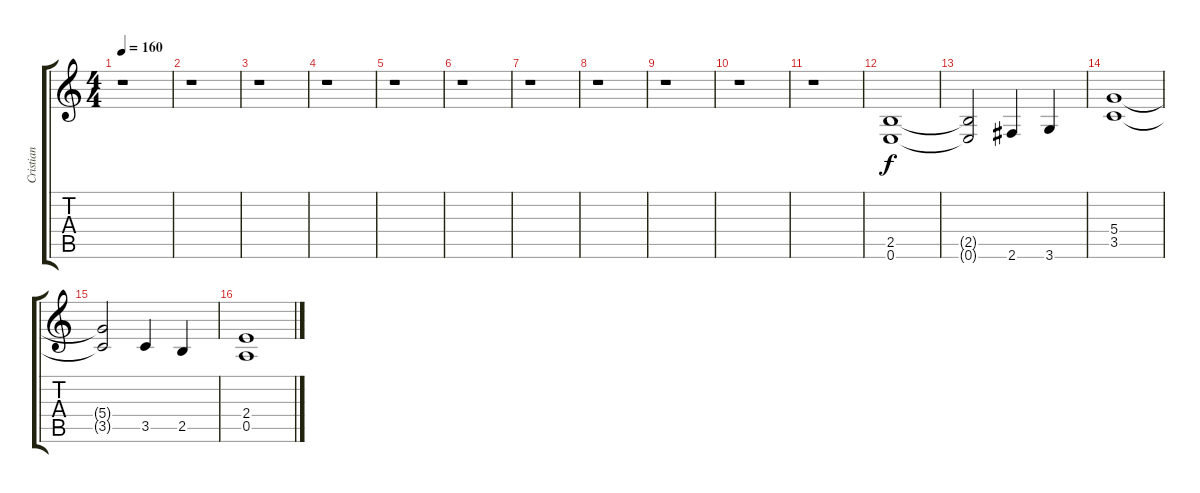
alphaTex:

\track ("Cristian" "Cristian") {instrument overdrivenguitar}
\staff {score tabs}
\tuning (E4 B3 G3 D3 A2 E2) {hide}
\ts (4 4)
\tempo 160
\clef g2
\ks c
r.1{dy f instrument overdrivenguitar} |
r.1 |
r.1 |
r.1 |
r.1 |
r.1 |
r.1 |
r.1 |
r.1 |
r.1 |
r.1 |
(2.5 0.6).1 |
(2.5{t} 0.6{t}).2 2.6.4 3.6.4 |
(5.4 3.5).1 |
(5.4{t} 3.5{t}).2 3.5.4 2.5.4 |
(2.4 0.5).1
